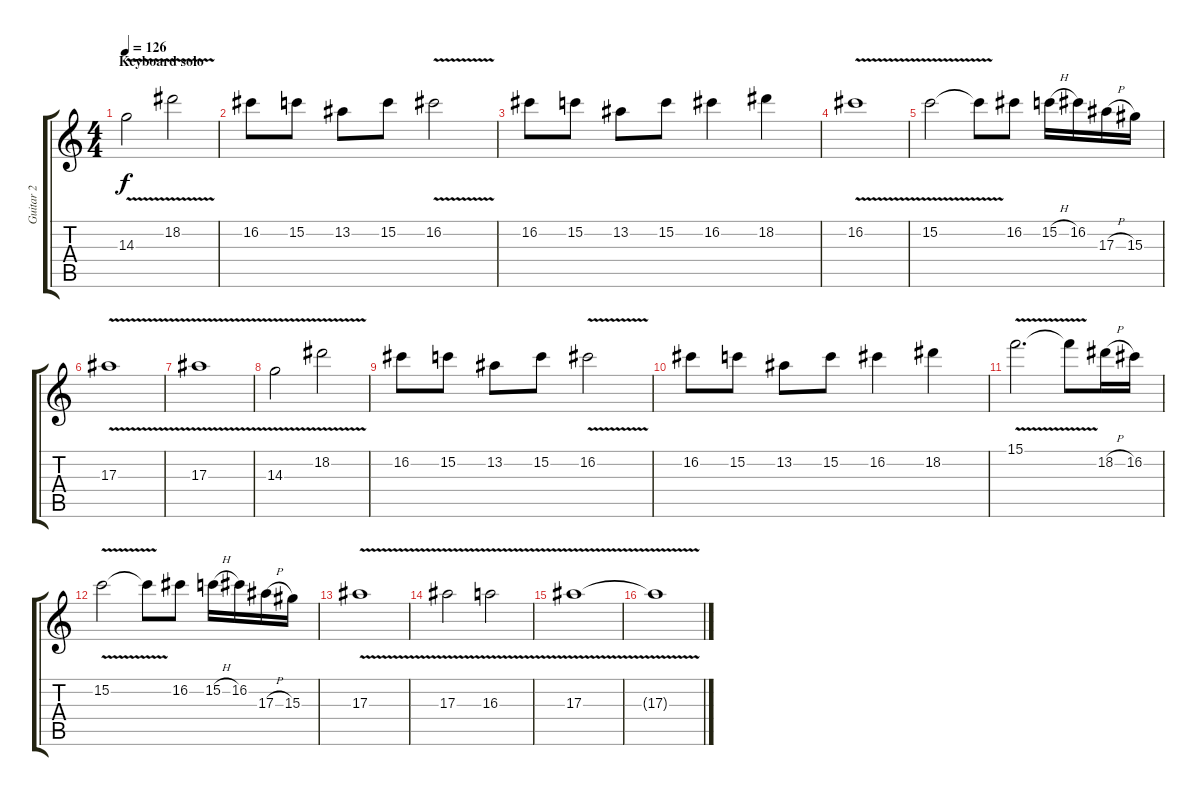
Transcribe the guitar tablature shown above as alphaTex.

\track ("Guitar 2" "Guitar 2") {instrument distortionguitar}
\staff {score tabs}
\tuning (D4 A3 F3 C3 G2 D2) {hide}
\ts (4 4)
\section ("" "Keyboard solo")
\tempo 126
\clef g2
\ks c
14.3{v}.2{dy f} 18.2{v}.2 |
16.2.8 15.2.8 13.2.8 15.2.8 16.2{v}.2 |
16.2.8 15.2.8 13.2.8 15.2.8 16.2.4 18.2.4 |
16.2{v}.1 |
15.2{v}.2 15.2{t}.8 16.2.8 15.2{h}.16 16.2.16 17.3{h}.16 15.3.16 |
17.3{v}.1 |
17.3{v}.1 |
14.3{v}.2 18.2{v}.2 |
16.2.8 15.2.8 13.2.8 15.2.8 16.2{v}.2 |
16.2.8 15.2.8 13.2.8 15.2.8 16.2.4 18.2.4 |
15.1{v}.2{d} 15.1{t}.8 18.2{h}.16 16.2.16 |
15.2{v}.2 15.2{t}.8 16.2.8 15.2{h}.16 16.2.16 17.3{h}.16 15.3.16 |
17.3{v}.1 |
17.3{v}.2 16.3{v}.2 |
17.3{v}.1 |
17.3{t}.1
